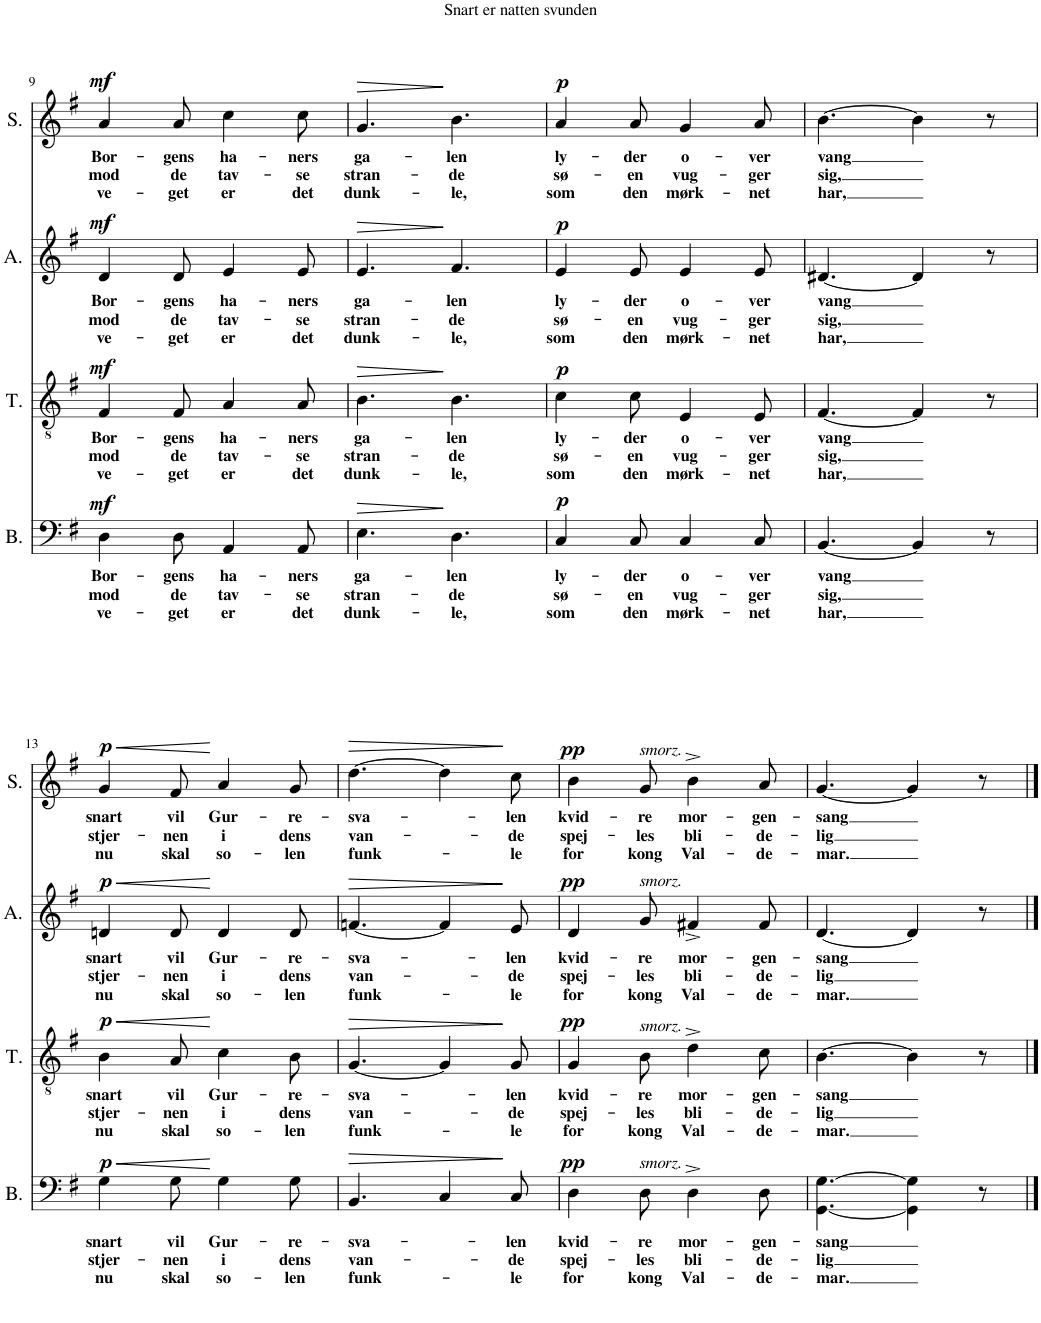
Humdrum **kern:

**kern	**text	**text	**text	**dynam	**kern	**text	**text	**text	**dynam	**kern	**text	**text	**text	**dynam	**kern	**text	**text	**text	**dynam
*part4	*part4	*part4	*part4	*part4	*part3	*part3	*part3	*part3	*part3	*part2	*part2	*part2	*part2	*part2	*part1	*part1	*part1	*part1	*part1
*staff4	*staff4	*staff4	*staff4	*staff4	*staff3	*staff3	*staff3	*staff3	*staff3	*staff2	*staff2	*staff2	*staff2	*staff2	*staff1	*staff1	*staff1	*staff1	*staff1
*I"Bas	*	*	*	*	*I"Tenor	*	*	*	*	*I"Alt	*	*	*	*	*I"Sopran	*	*	*	*
*I'B.	*	*	*	*	*I'T.	*	*	*	*	*I'A.	*	*	*	*	*I'S.	*	*	*	*
!!LO:PB:g=z
*clefF4	*	*	*	*	*clefGv2	*	*	*	*	*clefG2	*	*	*	*	*clefG2	*	*	*	*
*k[f#]	*	*	*	*	*k[f#]	*	*	*	*	*k[f#]	*	*	*	*	*k[f#]	*	*	*	*
*G:	*	*	*	*	*G:	*	*	*	*	*G:	*	*	*	*	*G:	*	*	*	*
*M6/8	*	*	*	*	*M6/8	*	*	*	*	*M6/8	*	*	*	*	*M6/8	*	*	*	*
=9	=9	=9	=9	=9	=9	=9	=9	=9	=9	=9	=9	=9	=9	=9	=9	=9	=9	=9	=9
!	!LO:LY:b	!LO:LY:b	!LO:LY:b	!LO:DY:a	!	!LO:LY:b	!LO:LY:b	!LO:LY:b	!LO:DY:a	!	!LO:LY:b	!LO:LY:b	!LO:LY:b	!LO:DY:a	!	!LO:LY:b	!LO:LY:b	!LO:LY:b	!LO:DY:a
4D\	Bor-	mod	ve-	mf	4F#/	Bor-	mod	ve-	mf	4d/	Bor-	mod	ve-	mf	4a/	Bor-	mod	ve-	mf
!	!LO:LY:b	!LO:LY:b	!LO:LY:b	!	!	!LO:LY:b	!LO:LY:b	!LO:LY:b	!	!	!LO:LY:b	!LO:LY:b	!LO:LY:b	!	!	!LO:LY:b	!LO:LY:b	!LO:LY:b	!
8D\	-gens	de	-get	.	8F#/	-gens	de	-get	.	8d/	-gens	de	-get	.	8a/	-gens	de	-get	.
!	!LO:LY:b	!LO:LY:b	!LO:LY:b	!	!	!LO:LY:b	!LO:LY:b	!LO:LY:b	!	!	!LO:LY:b	!LO:LY:b	!LO:LY:b	!	!	!LO:LY:b	!LO:LY:b	!LO:LY:b	!
4AA/	ha-	tav-	er	.	4A/	ha-	tav-	er	.	4e/	ha-	tav-	er	.	4cc\	ha-	tav-	er	.
!	!LO:LY:b	!LO:LY:b	!LO:LY:b	!	!	!LO:LY:b	!LO:LY:b	!LO:LY:b	!	!	!LO:LY:b	!LO:LY:b	!LO:LY:b	!	!	!LO:LY:b	!LO:LY:b	!LO:LY:b	!
8AA/	-ners	-se	det	.	8A/	-ners	-se	det	.	8e/	-ners	-se	det	.	8cc\	-ners	-se	det	.
=10	=10	=10	=10	=10	=10	=10	=10	=10	=10	=10	=10	=10	=10	=10	=10	=10	=10	=10	=10
!	!LO:LY:b	!LO:LY:b	!LO:LY:b	!LO:HP:b	!	!LO:LY:b	!LO:LY:b	!LO:LY:b	!LO:HP:b	!	!LO:LY:b	!LO:LY:b	!LO:LY:b	!LO:HP:b	!	!LO:LY:b	!LO:LY:b	!LO:LY:b	!LO:HP:b
4.E\	ga-	stran-	dunk-	>	4.B\	ga-	stran-	dunk-	>	4.e/	ga-	stran-	dunk-	>	4.g/	ga-	stran-	dunk-	>
!	!LO:LY:b	!LO:LY:b	!LO:LY:b	!	!	!LO:LY:b	!LO:LY:b	!LO:LY:b	!	!	!LO:LY:b	!LO:LY:b	!LO:LY:b	!	!	!LO:LY:b	!LO:LY:b	!LO:LY:b	!
4.D\	-len	-de	-le,	]	4.B\	-len	-de	-le,	]	4.f#/	-len	-de	-le,	]	4.b\	-len	-de	-le,	]
=11	=11	=11	=11	=11	=11	=11	=11	=11	=11	=11	=11	=11	=11	=11	=11	=11	=11	=11	=11
!	!LO:LY:b	!LO:LY:b	!LO:LY:b	!LO:DY:a	!	!LO:LY:b	!LO:LY:b	!LO:LY:b	!LO:DY:a	!	!LO:LY:b	!LO:LY:b	!LO:LY:b	!LO:DY:a	!	!LO:LY:b	!LO:LY:b	!LO:LY:b	!LO:DY:a
4C/	ly-	sø-	som	p	4c\	ly-	sø-	som	p	4e/	ly-	sø-	som	p	4a/	ly-	sø-	som	p
!	!LO:LY:b	!LO:LY:b	!LO:LY:b	!	!	!LO:LY:b	!LO:LY:b	!LO:LY:b	!	!	!LO:LY:b	!LO:LY:b	!LO:LY:b	!	!	!LO:LY:b	!LO:LY:b	!LO:LY:b	!
8C/	-der	-en	den	.	8c\	-der	-en	den	.	8e/	-der	-en	den	.	8a/	-der	-en	den	.
!	!LO:LY:b	!LO:LY:b	!LO:LY:b	!	!	!LO:LY:b	!LO:LY:b	!LO:LY:b	!	!	!LO:LY:b	!LO:LY:b	!LO:LY:b	!	!	!LO:LY:b	!LO:LY:b	!LO:LY:b	!
4C/	o-	vug-	mørk-	.	4E/	o-	vug-	mørk-	.	4e/	o-	vug-	mørk-	.	4g/	o-	vug-	mørk-	.
!	!LO:LY:b	!LO:LY:b	!LO:LY:b	!	!	!LO:LY:b	!LO:LY:b	!LO:LY:b	!	!	!LO:LY:b	!LO:LY:b	!LO:LY:b	!	!	!LO:LY:b	!LO:LY:b	!LO:LY:b	!
8C/	-ver	-ger	-net	.	8E/	-ver	-ger	-net	.	8e/	-ver	-ger	-net	.	8a/	-ver	-ger	-net	.
=12	=12	=12	=12	=12	=12	=12	=12	=12	=12	=12	=12	=12	=12	=12	=12	=12	=12	=12	=12
!	!LO:LY:b	!LO:LY:b	!LO:LY:b	!	!	!LO:LY:b	!LO:LY:b	!LO:LY:b	!	!	!LO:LY:b	!LO:LY:b	!LO:LY:b	!	!	!LO:LY:b	!LO:LY:b	!LO:LY:b	!
[4.BB/	vang	sig,	har,	.	[4.F#/	vang	sig,	har,	.	[4.d#X/	vang	sig,	har,	.	[4.b\	vang	sig,	har,	.
4BB/]	.	.	.	.	4F#/]	.	.	.	.	4d#/]	.	.	.	.	4b\]	.	.	.	.
8r	.	.	.	.	8r	.	.	.	.	8r	.	.	.	.	8r	.	.	.	.
!!LO:LB:g=z
=13	=13	=13	=13	=13	=13	=13	=13	=13	=13	=13	=13	=13	=13	=13	=13	=13	=13	=13	=13
!	!LO:LY:b	!LO:LY:b	!LO:LY:b	!LO:HP:b	!	!LO:LY:b	!LO:LY:b	!LO:LY:b	!LO:HP:b	!	!LO:LY:b	!LO:LY:b	!LO:LY:b	!LO:HP:b	!	!LO:LY:b	!LO:LY:b	!LO:LY:b	!LO:HP:b
!	!	!	!	!LO:DY:n=1:a	!	!	!	!	!LO:DY:n=1:a	!	!	!	!	!LO:DY:n=1:a	!	!	!	!	!LO:DY:n=1:a
4G\	snart	stjer-	nu	< p	4B\	snart	stjer-	nu	< p	4dn/	snart	stjer-	nu	< p	4g/	snart	stjer-	nu	< p
!	!LO:LY:b	!LO:LY:b	!LO:LY:b	!	!	!LO:LY:b	!LO:LY:b	!LO:LY:b	!	!	!LO:LY:b	!LO:LY:b	!LO:LY:b	!	!	!LO:LY:b	!LO:LY:b	!LO:LY:b	!
8G\	vil	-nen	skal	.	8A/	vil	-nen	skal	.	8d/	vil	-nen	skal	.	8f#/	vil	-nen	skal	.
!	!LO:LY:b	!LO:LY:b	!LO:LY:b	!	!	!LO:LY:b	!LO:LY:b	!LO:LY:b	!	!	!LO:LY:b	!LO:LY:b	!LO:LY:b	!	!	!LO:LY:b	!LO:LY:b	!LO:LY:b	!
4G\	Gur-	i	so-	[	4c\	Gur-	i	so-	[	4d/	Gur-	i	so-	[	4a/	Gur-	i	so-	[
!	!LO:LY:b	!LO:LY:b	!LO:LY:b	!	!	!LO:LY:b	!LO:LY:b	!LO:LY:b	!	!	!LO:LY:b	!LO:LY:b	!LO:LY:b	!	!	!LO:LY:b	!LO:LY:b	!LO:LY:b	!
8G\	-re-	dens	-len	.	8B\	-re-	dens	-len	.	8d/	-re-	dens	-len	.	8g/	-re-	dens	-len	.
=14	=14	=14	=14	=14	=14	=14	=14	=14	=14	=14	=14	=14	=14	=14	=14	=14	=14	=14	=14
!	!LO:LY:b	!LO:LY:b	!LO:LY:b	!LO:HP:b	!	!LO:LY:b	!LO:LY:b	!LO:LY:b	!LO:HP:b	!	!LO:LY:b	!LO:LY:b	!LO:LY:b	!LO:HP:b	!	!LO:LY:b	!LO:LY:b	!LO:LY:b	!LO:HP:b
4.BB/	-sva-	van-	funk-	>	[4.G/	-sva-	van-	funk-	>	[4.fn/	-sva-	van-	funk-	>	[4.dd\	-sva-	van-	funk-	>
4C/	.	.	.	.	4G/]	.	.	.	.	4f/]	.	.	.	.	4dd\]	.	.	.	.
!	!LO:LY:b	!LO:LY:b	!LO:LY:b	!	!	!LO:LY:b	!LO:LY:b	!LO:LY:b	!	!	!LO:LY:b	!LO:LY:b	!LO:LY:b	!	!	!LO:LY:b	!LO:LY:b	!LO:LY:b	!
8C/	-len	-de	-le	]	8G/	-len	-de	-le	]	8e/	-len	-de	-le	]	8cc\	-len	-de	-le	]
=15	=15	=15	=15	=15	=15	=15	=15	=15	=15	=15	=15	=15	=15	=15	=15	=15	=15	=15	=15
!	!LO:LY:b	!LO:LY:b	!LO:LY:b	!LO:DY:a	!	!LO:LY:b	!LO:LY:b	!LO:LY:b	!LO:DY:a	!	!LO:LY:b	!LO:LY:b	!LO:LY:b	!LO:DY:a	!	!LO:LY:b	!LO:LY:b	!LO:LY:b	!LO:DY:a
4D\	kvid-	spej-	for	pp	4G/	kvid-	spej-	for	pp	4d/	kvid-	spej-	for	pp	4b\	kvid-	spej-	for	pp
!	!	!	!	!	!	!	!	!	!	!	!	!	!	!	!LO:TX:a:i:t=smorz.	!	!	!	!
!	!	!	!	!	!	!	!	!	!	!LO:TX:a:i:t=smorz.	!	!	!	!	!	!	!	!	!
!	!	!	!	!	!LO:TX:a:i:t=smorz.	!	!	!	!	!	!	!	!	!	!	!	!	!	!
!LO:TX:a:i:t=smorz.	!	!	!	!	!	!	!	!	!	!	!	!	!	!	!	!	!	!	!
!	!LO:LY:b	!LO:LY:b	!LO:LY:b	!	!	!LO:LY:b	!LO:LY:b	!LO:LY:b	!	!	!LO:LY:b	!LO:LY:b	!LO:LY:b	!	!	!LO:LY:b	!LO:LY:b	!LO:LY:b	!
8D\	-re	-les	kong	.	8B\	-re	-les	kong	.	8g/	-re	-les	kong	.	8g/	-re	les	-kong	.
!	!LO:LY:b	!LO:LY:b	!LO:LY:b	!	!	!LO:LY:b	!LO:LY:b	!LO:LY:b	!	!	!LO:LY:b	!LO:LY:b	!LO:LY:b	!	!	!LO:LY:b	!LO:LY:b	!LO:LY:b	!
4D^\	mor-	bli-	Val-	.	4d^\	mor-	bli-	Val-	.	4f#X^/	mor-	bli-	Val-	.	4b^\	mor-	bli-	Val-	.
!	!LO:LY:b	!LO:LY:b	!LO:LY:b	!	!	!LO:LY:b	!LO:LY:b	!LO:LY:b	!	!	!LO:LY:b	!LO:LY:b	!LO:LY:b	!	!	!LO:LY:b	!LO:LY:b	!LO:LY:b	!
8D\	-gen-	-de-	-de-	.	8c\	-gen-	-de-	-de-	.	8f#/	-gen-	-de-	-de-	.	8a/	-gen-	-de-	-de-	.
=16	=16	=16	=16	=16	=16	=16	=16	=16	=16	=16	=16	=16	=16	=16	=16	=16	=16	=16	=16
!	!LO:LY:b	!LO:LY:b	!LO:LY:b	!	!	!LO:LY:b	!LO:LY:b	!LO:LY:b	!	!	!LO:LY:b	!LO:LY:b	!LO:LY:b	!	!	!LO:LY:b	!LO:LY:b	!LO:LY:b	!
[4.GG\ [4.G\	-sang	-lig	-mar.	.	[4.B\	-sang	-lig	-mar.	.	[4.d/	-sang	-lig	-mar.	.	[4.g/	-sang	-lig	-mar.	.
4GG\] 4G\]	.	.	.	.	4B\]	.	.	.	.	4d/]	.	.	.	.	4g/]	.	.	.	.
8r	.	.	.	.	8r	.	.	.	.	8r	.	.	.	.	8r	.	.	.	.
==	==	==	==	==	==	==	==	==	==	==	==	==	==	==	==	==	==	==	==
*-	*-	*-	*-	*-	*-	*-	*-	*-	*-	*-	*-	*-	*-	*-	*-	*-	*-	*-	*-
